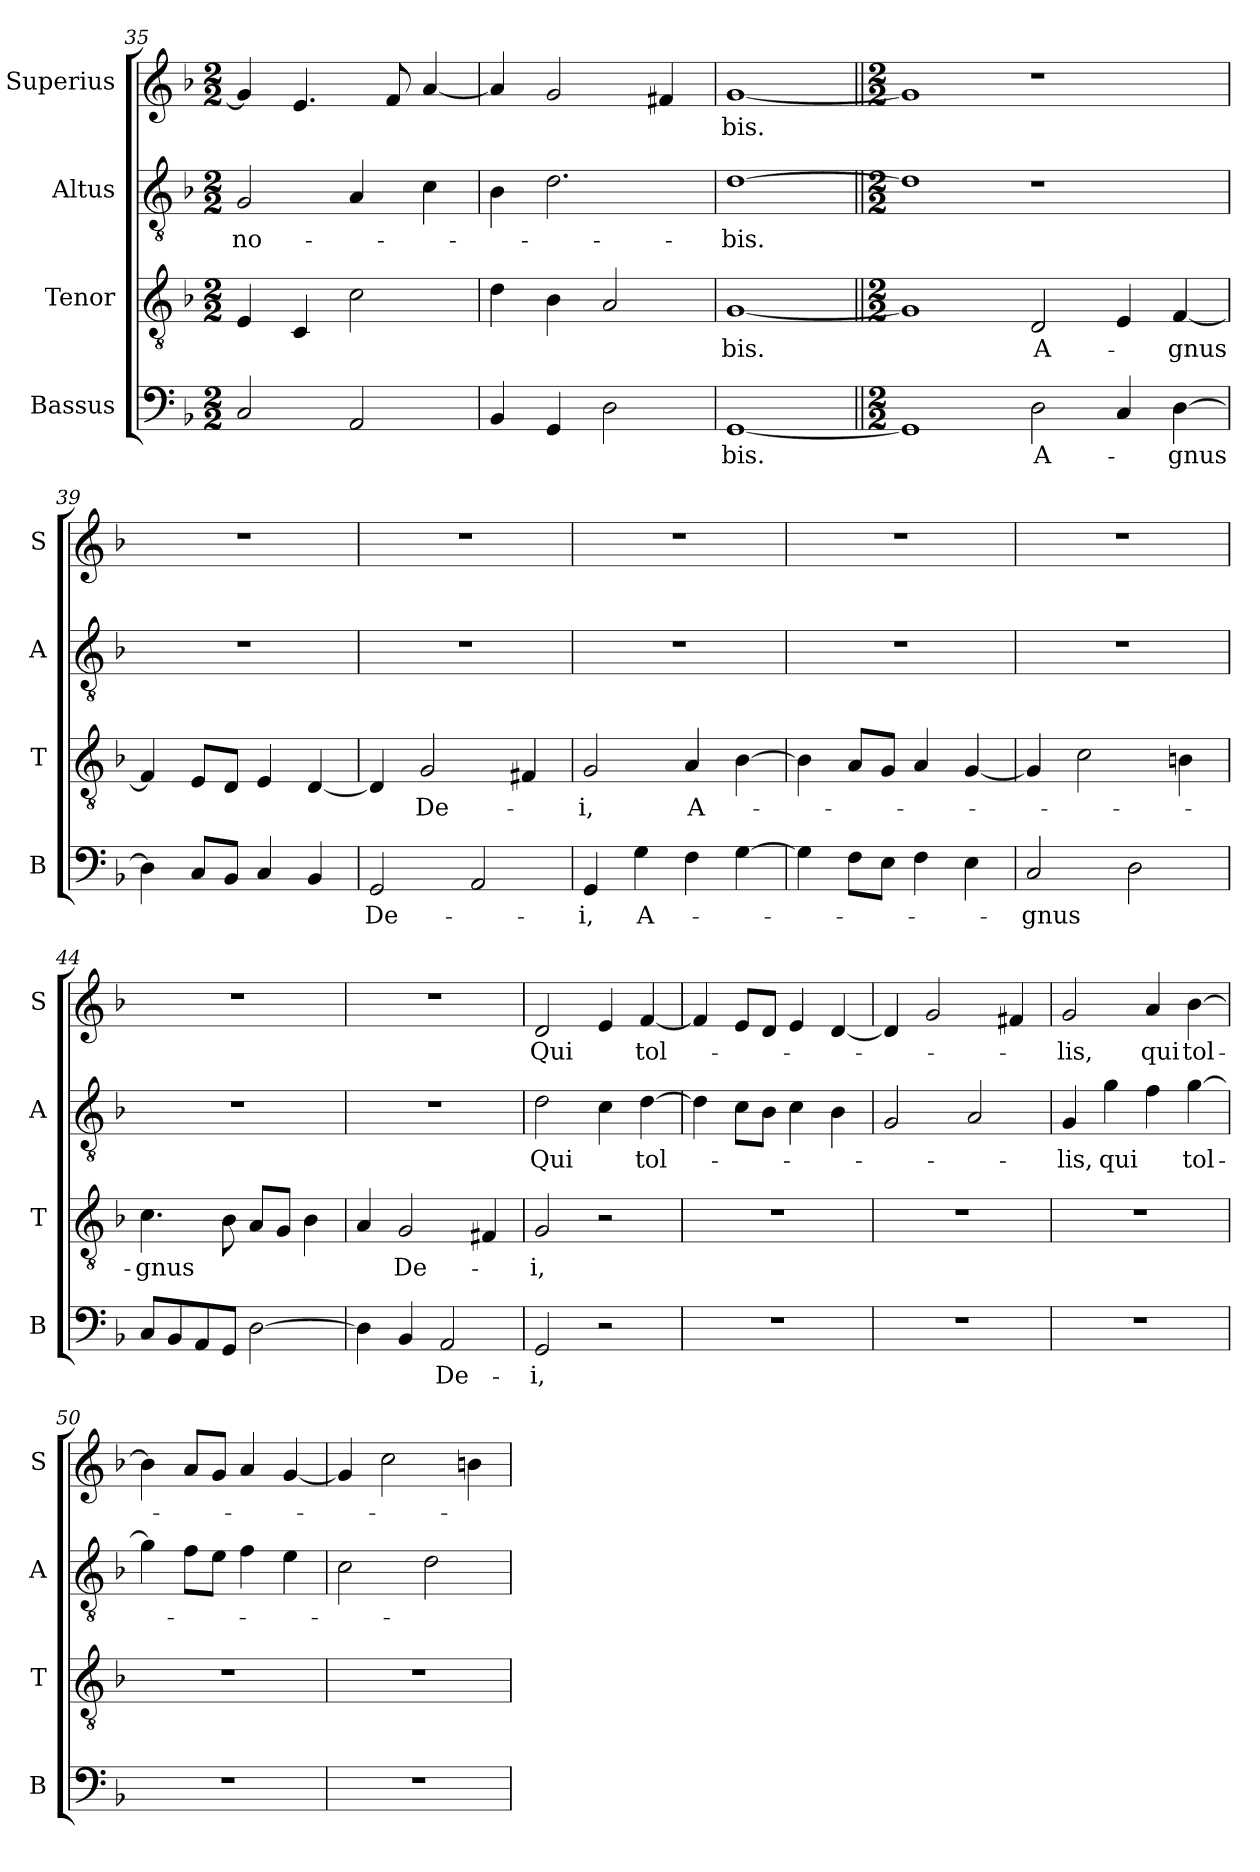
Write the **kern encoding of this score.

**kern	**text	**kern	**text	**kern	**text	**kern	**text
*part4	*part4	*part3	*part3	*part2	*part2	*part1	*part1
*staff4	*staff4	*staff3	*staff3	*staff2	*staff2	*staff1	*staff1
*I"Bassus	*	*I"Tenor	*	*I"Altus	*	*I"Superius	*
*I'B	*	*I'T	*	*I'A	*	*I'S	*
*clefF4	*	*clefGv2	*	*clefGv2	*	*clefG2	*
*k[b-]	*	*k[b-]	*	*k[b-]	*	*k[b-]	*
*M2/2	*	*M2/2	*	*M2/2	*	*M2/2	*
=35	=35	=35	=35	=35	=35	=35	=35
2C	.	4E	.	2G	no-	4g]	.
.	.	4C	.	.	.	4.e	.
2AA	.	2c	.	4A	.	.	.
.	.	.	.	.	.	8f	.
.	.	.	.	4c	.	[4a	.
=36	=36	=36	=36	=36	=36	=36	=36
4BB-	.	4d	.	4B-	.	4a]	.
4GG	.	4B-	.	2.d	.	2g	.
2D	.	2A	.	.	.	.	.
.	.	.	.	.	.	4f#X	.
=37	=37	=37	=37	=37	=37	=37	=37
[1GG	-bis.	[1G	-bis.	[1d	-bis.	[1g	-bis.
=38||	=38||	=38||	=38||	=38||	=38||	=38||	=38||
*M2/2	*	*M2/2	*	*M2/2	*	*M2/2	*
1GG]	.	1G]	.	1d]	.	1g]	.
2D	A-	2D	A-	1r	.	1r	.
4C	.	4E	.	.	.	.	.
[4D	-gnus	[4F	-gnus	.	.	.	.
=39	=39	=39	=39	=39	=39	=39	=39
4D]	.	4F]	.	1r	.	1r	.
8CL	.	8EL	.	.	.	.	.
8BB-J	.	8DJ	.	.	.	.	.
4C	.	4E	.	.	.	.	.
4BB-	.	[4D	.	.	.	.	.
=40	=40	=40	=40	=40	=40	=40	=40
2GG	De-	4D]	.	1r	.	1r	.
!	!	!	!LO:LY:i	!	!	!	!
.	.	2G	De-	.	.	.	.
2AA	.	.	.	.	.	.	.
.	.	4F#X	.	.	.	.	.
=41	=41	=41	=41	=41	=41	=41	=41
!	!	!	!LO:LY:i	!	!	!	!
4GG	-i,	2G	-i,	1r	.	1r	.
!	!LO:LY:i	!	!	!	!	!	!
4G	A-	.	.	.	.	.	.
!	!	!	!LO:LY:i	!	!	!	!
4F	.	4A	A-	.	.	.	.
[4G	.	[4B-	.	.	.	.	.
=42	=42	=42	=42	=42	=42	=42	=42
4G]	.	4B-]	.	1r	.	1r	.
8FL	.	8AL	.	.	.	.	.
8EJ	.	8GJ	.	.	.	.	.
4F	.	4A	.	.	.	.	.
4E	.	[4G	.	.	.	.	.
=43	=43	=43	=43	=43	=43	=43	=43
!	!LO:LY:i	!	!	!	!	!	!
2C	-gnus	4G]	.	1r	.	1r	.
.	.	2c	.	.	.	.	.
2D	.	.	.	.	.	.	.
.	.	4Bn	.	.	.	.	.
=44	=44	=44	=44	=44	=44	=44	=44
!	!	!	!LO:LY:i	!	!	!	!
8CL	.	4.c	-gnus	1r	.	1r	.
8BB-	.	.	.	.	.	.	.
8AA	.	.	.	.	.	.	.
8GGJ	.	8B-	.	.	.	.	.
[2D	.	8AL	.	.	.	.	.
.	.	8GJ	.	.	.	.	.
.	.	4B-	.	.	.	.	.
=45	=45	=45	=45	=45	=45	=45	=45
4D]	.	4A	.	1r	.	1r	.
4BB-	.	2G	De-	.	.	.	.
!	!LO:LY:i	!	!	!	!	!	!
2AA	De-	.	.	.	.	.	.
.	.	4F#X	.	.	.	.	.
=46	=46	=46	=46	=46	=46	=46	=46
!	!LO:LY:i	!	!	!	!	!	!
2GG	-i,	2G	-i,	2d	Qui	2d	Qui
2r	.	2r	.	4c	.	4e	.
.	.	.	.	[4d	tol-	[4f	tol-
=47	=47	=47	=47	=47	=47	=47	=47
1r	.	1r	.	4d]	.	4f]	.
.	.	.	.	8cL	.	8eL	.
.	.	.	.	8B-J	.	8dJ	.
.	.	.	.	4c	.	4e	.
.	.	.	.	4B-	.	[4d	.
=48	=48	=48	=48	=48	=48	=48	=48
1r	.	1r	.	2G	.	4d]	.
.	.	.	.	.	.	2g	.
.	.	.	.	2A	.	.	.
.	.	.	.	.	.	4f#X	.
=49	=49	=49	=49	=49	=49	=49	=49
!	!	!	!	!	!	!	!LO:LY:i
1r	.	1r	.	4G	-lis,	2g	-lis,
!	!	!	!	!	!LO:LY:i	!	!
.	.	.	.	4g	qui	.	.
!	!	!	!	!	!	!	!LO:LY:i
.	.	.	.	4f	.	4a	qui
!	!	!	!	!	!LO:LY:i	!	!LO:LY:i
.	.	.	.	[4g	tol-	[4b-	tol-
=50	=50	=50	=50	=50	=50	=50	=50
1r	.	1r	.	4g]	.	4b-]	.
.	.	.	.	8fL	.	8aL	.
.	.	.	.	8eJ	.	8gJ	.
.	.	.	.	4f	.	4a	.
.	.	.	.	4e	.	[4g	.
=51	=51	=51	=51	=51	=51	=51	=51
1r	.	1r	.	2c	.	4g]	.
.	.	.	.	.	.	2cc	.
.	.	.	.	2d	.	.	.
.	.	.	.	.	.	4bn	.
=	=	=	=	=	=	=	=
*-	*-	*-	*-	*-	*-	*-	*-
